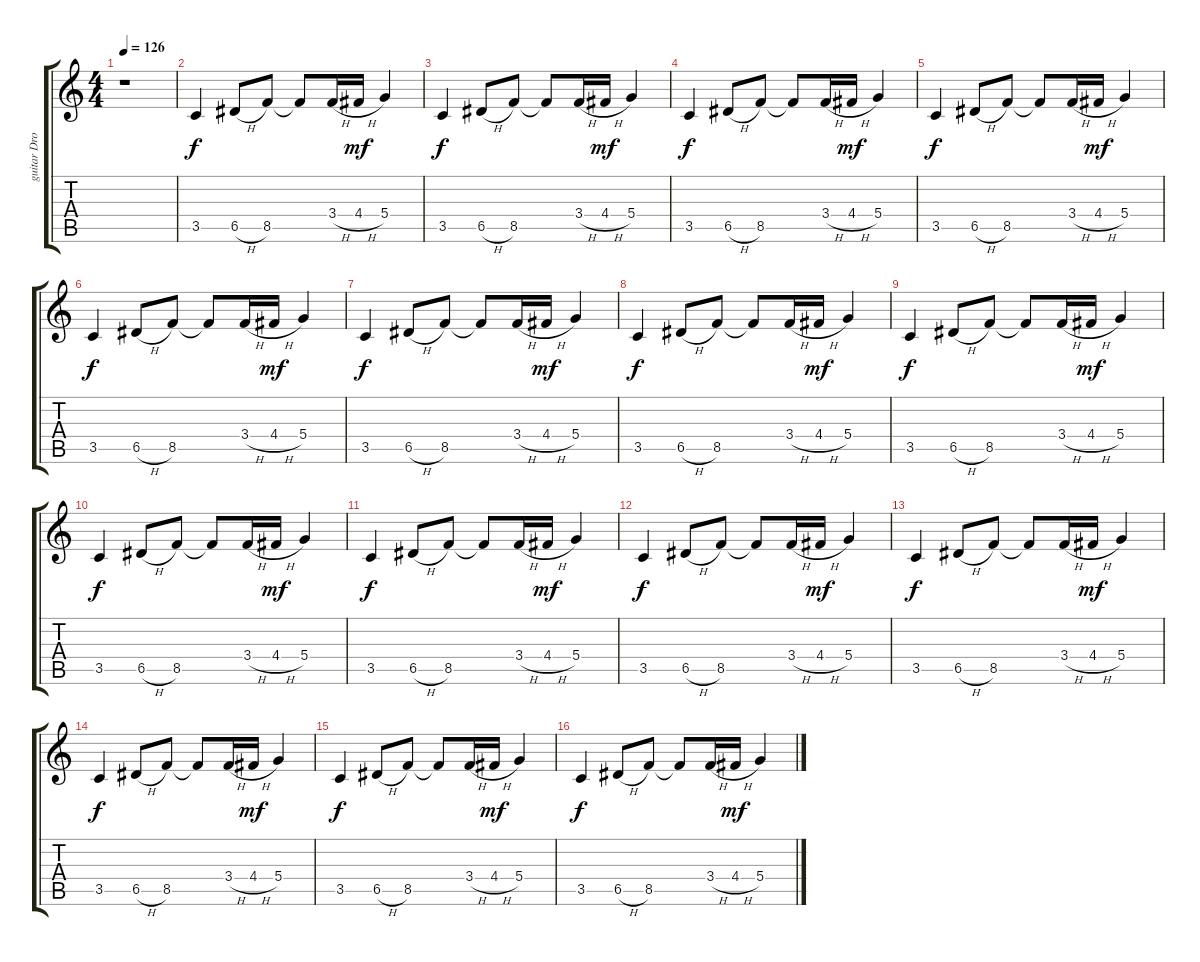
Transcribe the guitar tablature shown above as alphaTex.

\track ("guitar Dropped D" "guitar Dro") {instrument acousticguitarsteel}
\staff {score tabs}
\tuning (E4 B3 G3 D3 A2 D2) {hide}
\ts (4 4)
\tempo 126
\clef g2
\ks c
r.1{dy f instrument acousticguitarsteel} |
3.5.4 6.5{h}.8 8.5.8 8.5{t}.8 3.4{h}.16 4.4{h}.16{dy mf} 5.4.4 |
3.5.4{dy f} 6.5{h}.8 8.5.8 8.5{t}.8 3.4{h}.16 4.4{h}.16{dy mf} 5.4.4 |
3.5.4{dy f} 6.5{h}.8 8.5.8 8.5{t}.8 3.4{h}.16 4.4{h}.16{dy mf} 5.4.4 |
3.5.4{dy f} 6.5{h}.8 8.5.8 8.5{t}.8 3.4{h}.16 4.4{h}.16{dy mf} 5.4.4 |
3.5.4{dy f} 6.5{h}.8 8.5.8 8.5{t}.8 3.4{h}.16 4.4{h}.16{dy mf} 5.4.4 |
3.5.4{dy f} 6.5{h}.8 8.5.8 8.5{t}.8 3.4{h}.16 4.4{h}.16{dy mf} 5.4.4 |
3.5.4{dy f} 6.5{h}.8 8.5.8 8.5{t}.8 3.4{h}.16 4.4{h}.16{dy mf} 5.4.4 |
3.5.4{dy f} 6.5{h}.8 8.5.8 8.5{t}.8 3.4{h}.16 4.4{h}.16{dy mf} 5.4.4 |
3.5.4{dy f} 6.5{h}.8 8.5.8 8.5{t}.8 3.4{h}.16 4.4{h}.16{dy mf} 5.4.4 |
3.5.4{dy f} 6.5{h}.8 8.5.8 8.5{t}.8 3.4{h}.16 4.4{h}.16{dy mf} 5.4.4 |
3.5.4{dy f} 6.5{h}.8 8.5.8 8.5{t}.8 3.4{h}.16 4.4{h}.16{dy mf} 5.4.4 |
3.5.4{dy f} 6.5{h}.8 8.5.8 8.5{t}.8 3.4{h}.16 4.4{h}.16{dy mf} 5.4.4 |
3.5.4{dy f} 6.5{h}.8 8.5.8 8.5{t}.8 3.4{h}.16 4.4{h}.16{dy mf} 5.4.4 |
3.5.4{dy f} 6.5{h}.8 8.5.8 8.5{t}.8 3.4{h}.16 4.4{h}.16{dy mf} 5.4.4 |
3.5.4{dy f} 6.5{h}.8 8.5.8 8.5{t}.8 3.4{h}.16 4.4{h}.16{dy mf} 5.4.4
